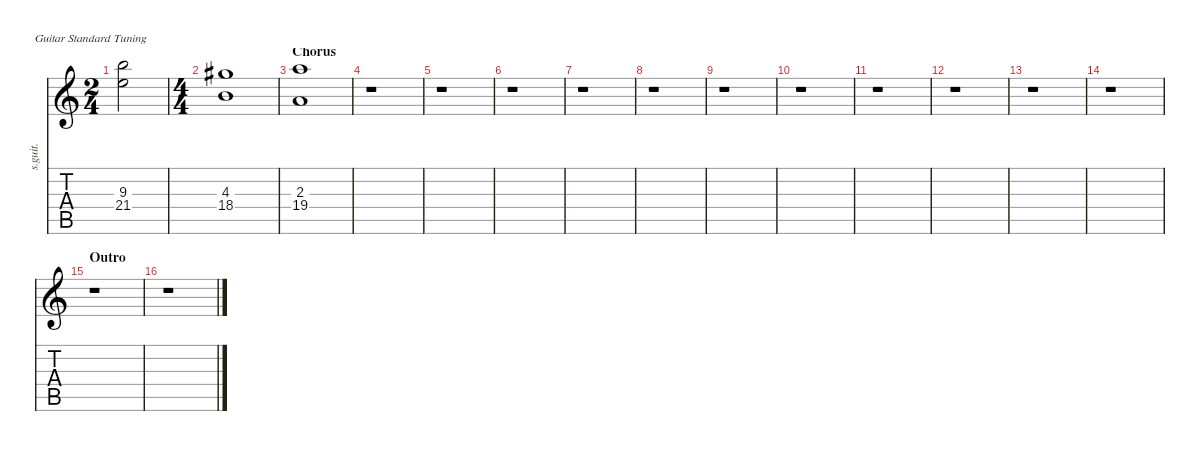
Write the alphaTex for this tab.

\defaultSystemsLayout 4
\hideDynamics
\bracketExtendMode nobrackets
\track ("Horns" "s.guit.") {instrument frenchhorn}
\staff {score tabs}
\tuning (E4 B3 G3 D3 A2 E2)
\displaytranspose 12
\ts (2 4)
\beaming (8 2 2 2 2)
\tempo (60 hide)
\clef g2
\ks c
(9.3 21.4).2{lyrics (0 "") lyrics (1 "") lyrics (2 "") lyrics (3 "") lyrics (4 "") dy mf} |
\ts (4 4)
\beaming (8 2 2 2 2)
\tempo (69 hide)
(4.3 18.4{acc #}).1{lyrics (0 "") lyrics (1 "") lyrics (2 "") lyrics (3 "") lyrics (4 "")} |
\section ("" "Chorus")
(2.3 19.4).1{lyrics (0 "") lyrics (1 "") lyrics (2 "") lyrics (3 "") lyrics (4 "") dy f} |
r.1 |
r.1 |
r.1 |
r.1 |
r.1 |
r.1 |
r.1 |
r.1 |
r.1 |
r.1 |
r.1 |
\section ("" "Outro")
r.1 |
r.1
